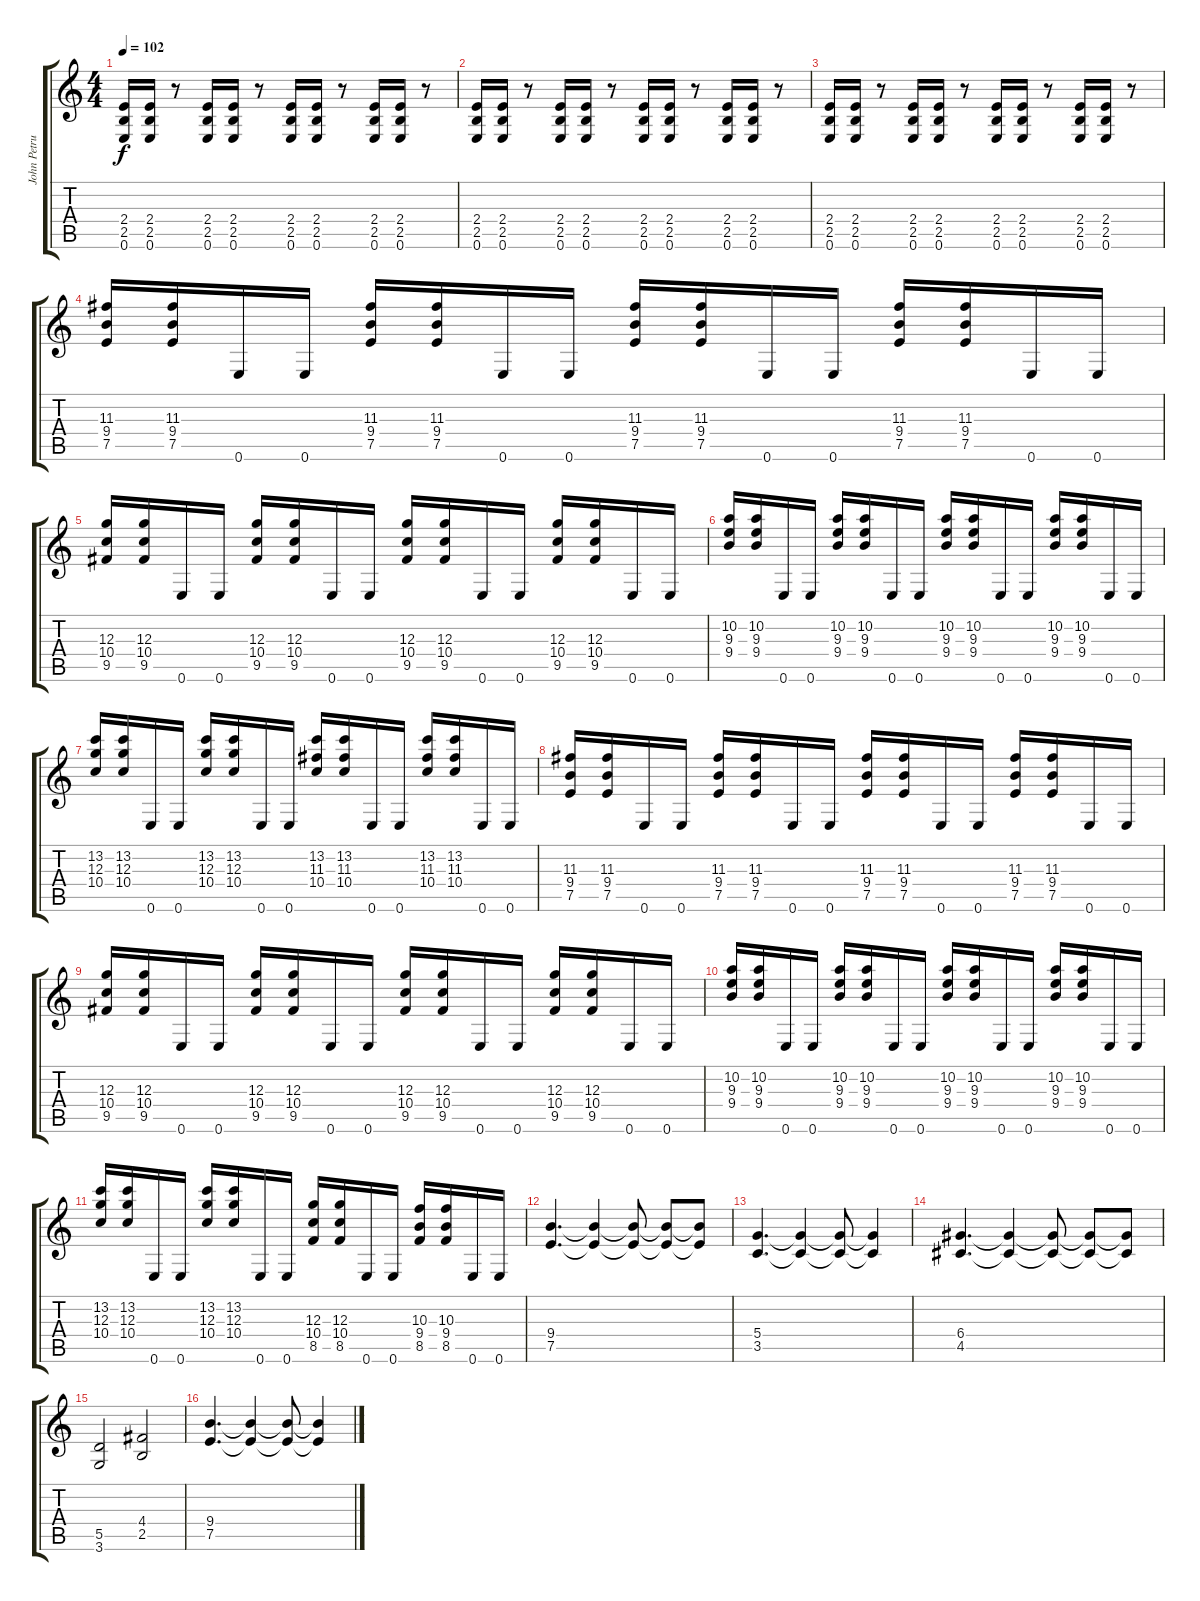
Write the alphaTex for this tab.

\track ("John Petrucci Electric Guitar Left" "John Petru") {instrument distortionguitar}
\staff {score tabs}
\tuning (E4 B3 G3 D3 A2 E2) {hide}
\ts (4 4)
\tempo 102
\clef g2
\ks c
(2.4 2.5 0.6).16{dy f} (2.4 2.5 0.6).16 r.8 (2.4 2.5 0.6).16 (2.4 2.5 0.6).16 r.8 (2.4 2.5 0.6).16 (2.4 2.5 0.6).16 r.8 (2.4 2.5 0.6).16 (2.4 2.5 0.6).16 r.8 |
(2.4 2.5 0.6).16 (2.4 2.5 0.6).16 r.8 (2.4 2.5 0.6).16 (2.4 2.5 0.6).16 r.8 (2.4 2.5 0.6).16 (2.4 2.5 0.6).16 r.8 (2.4 2.5 0.6).16 (2.4 2.5 0.6).16 r.8 |
(2.4 2.5 0.6).16 (2.4 2.5 0.6).16 r.8 (2.4 2.5 0.6).16 (2.4 2.5 0.6).16 r.8 (2.4 2.5 0.6).16 (2.4 2.5 0.6).16 r.8 (2.4 2.5 0.6).16 (2.4 2.5 0.6).16 r.8 |
(11.3 9.4 7.5).16 (11.3 9.4 7.5).16 0.6.16 0.6.16 (11.3 9.4 7.5).16 (11.3 9.4 7.5).16 0.6.16 0.6.16 (11.3 9.4 7.5).16 (11.3 9.4 7.5).16 0.6.16 0.6.16 (11.3 9.4 7.5).16 (11.3 9.4 7.5).16 0.6.16 0.6.16 |
(12.3 10.4 9.5).16 (12.3 10.4 9.5).16 0.6.16 0.6.16 (12.3 10.4 9.5).16 (12.3 10.4 9.5).16 0.6.16 0.6.16 (12.3 10.4 9.5).16 (12.3 10.4 9.5).16 0.6.16 0.6.16 (12.3 10.4 9.5).16 (12.3 10.4 9.5).16 0.6.16 0.6.16 |
(10.2 9.3 9.4).16 (10.2 9.3 9.4).16 0.6.16 0.6.16 (10.2 9.3 9.4).16 (10.2 9.3 9.4).16 0.6.16 0.6.16 (10.2 9.3 9.4).16 (10.2 9.3 9.4).16 0.6.16 0.6.16 (10.2 9.3 9.4).16 (10.2 9.3 9.4).16 0.6.16 0.6.16 |
(13.2 12.3 10.4).16 (13.2 12.3 10.4).16 0.6.16 0.6.16 (13.2 12.3 10.4).16 (13.2 12.3 10.4).16 0.6.16 0.6.16 (13.2 11.3 10.4).16 (13.2 11.3 10.4).16 0.6.16 0.6.16 (13.2 11.3 10.4).16 (13.2 11.3 10.4).16 0.6.16 0.6.16 |
(11.3 9.4 7.5).16 (11.3 9.4 7.5).16 0.6.16 0.6.16 (11.3 9.4 7.5).16 (11.3 9.4 7.5).16 0.6.16 0.6.16 (11.3 9.4 7.5).16 (11.3 9.4 7.5).16 0.6.16 0.6.16 (11.3 9.4 7.5).16 (11.3 9.4 7.5).16 0.6.16 0.6.16 |
(12.3 10.4 9.5).16 (12.3 10.4 9.5).16 0.6.16 0.6.16 (12.3 10.4 9.5).16 (12.3 10.4 9.5).16 0.6.16 0.6.16 (12.3 10.4 9.5).16 (12.3 10.4 9.5).16 0.6.16 0.6.16 (12.3 10.4 9.5).16 (12.3 10.4 9.5).16 0.6.16 0.6.16 |
(10.2 9.3 9.4).16 (10.2 9.3 9.4).16 0.6.16 0.6.16 (10.2 9.3 9.4).16 (10.2 9.3 9.4).16 0.6.16 0.6.16 (10.2 9.3 9.4).16 (10.2 9.3 9.4).16 0.6.16 0.6.16 (10.2 9.3 9.4).16 (10.2 9.3 9.4).16 0.6.16 0.6.16 |
(13.2 12.3 10.4).16 (13.2 12.3 10.4).16 0.6.16 0.6.16 (13.2 12.3 10.4).16 (13.2 12.3 10.4).16 0.6.16 0.6.16 (12.3 10.4 8.5).16 (12.3 10.4 8.5).16 0.6.16 0.6.16 (10.3 9.4 8.5).16 (10.3 9.4 8.5).16 0.6.16 0.6.16 |
(9.4 7.5).4{d} (9.4{t} 7.5{t}).4 (9.4{t} 7.5{t}).8 (9.4{t} 7.5{t}).8 (9.4{t} 7.5{t}).8 |
(5.4 3.5).4{d} (5.4{t} 3.5{t}).4 (5.4{t} 3.5{t}).8 (5.4{t} 3.5{t}).4 |
(6.4 4.5).4{d} (6.4{t} 4.5{t}).4 (6.4{t} 4.5{t}).8 (6.4{t} 4.5{t}).8 (6.4{t} 4.5{t}).8 |
(5.5 3.6).2 (4.4 2.5).2 |
(9.4 7.5).4{d} (9.4{t} 7.5{t}).4 (9.4{t} 7.5{t}).8 (9.4{t} 7.5{t}).4
